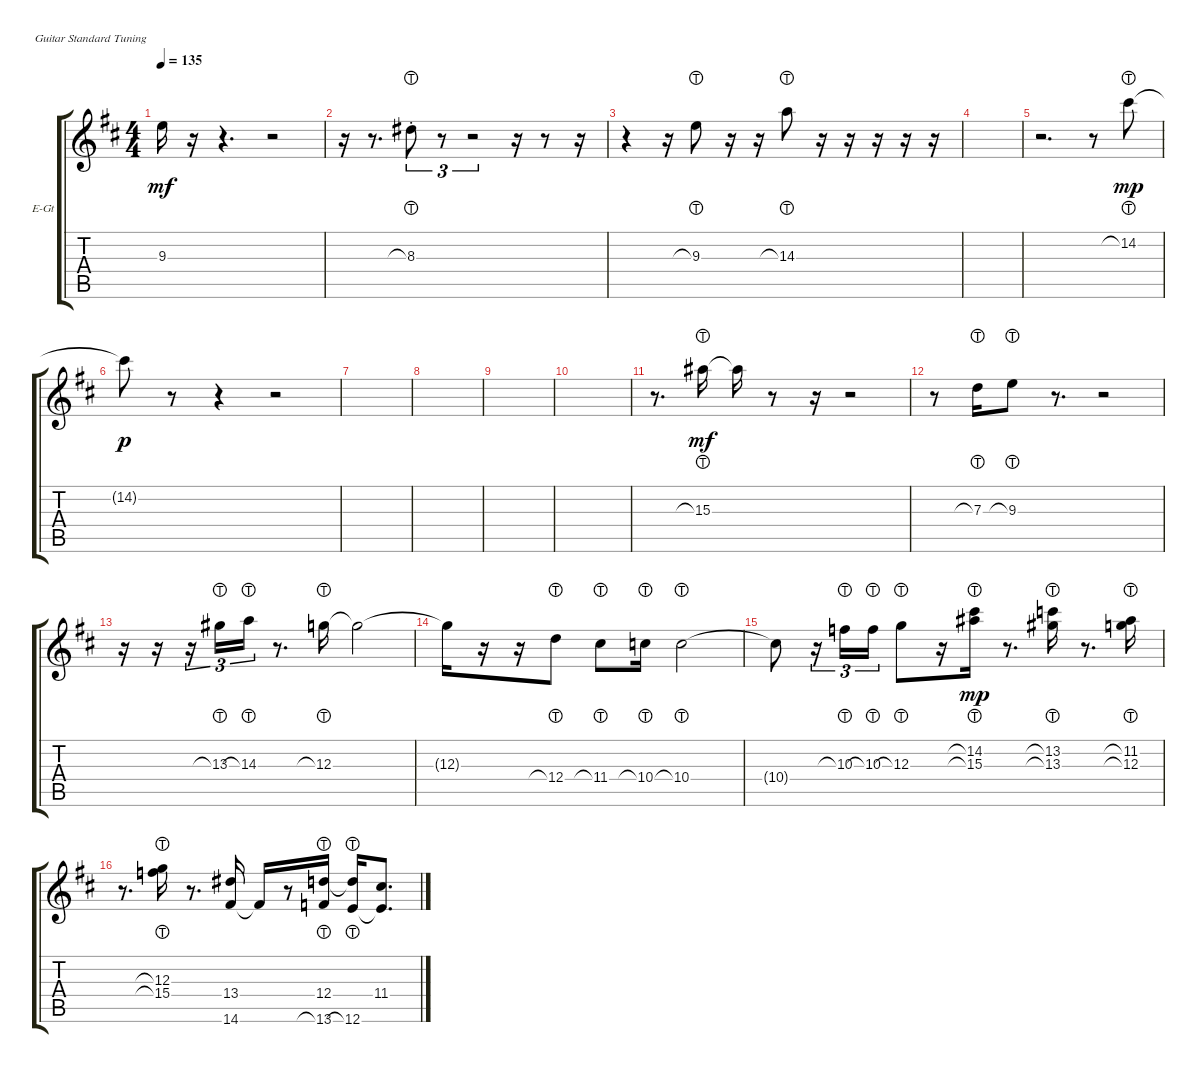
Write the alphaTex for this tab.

\bracketExtendMode groupsimilarinstruments
\firstSystemTrackNameOrientation horizontal
\otherSystemsTrackNameOrientation horizontal
\track ("Guitar2" "E-Gt") {instrument electricguitarclean}
\staff {score tabs}
\tuning (E4 B3 G3 D3 A2 E2)
\ts (4 4)
\tempo 135
\clef g2
\ks d
9.3{t}.16{dy mf} r.16 r.4{d} r.2 |
r.16 r.8{d} 8.3{lht st}.8{tu (3 2)} r.8{tu (3 2)} r.2{tu (3 2)} r.16 r.8 r.16 |
r.4 r.16 9.3{lht}.8 r.16 r.16 14.3{lht}.8 r.16 r.16 r.16 r.16 r.16 |
|
r.2{d} r.8 14.2{lht}.8{dy mp} |
14.2{t}.8{dy p} r.8 r.4 r.2 |
|
|
|
|
r.8{d} 15.3{lht}.16{dy mf} 15.3{t}.16 r.8 r.16 r.2 |
r.8 7.3{lht}.16 9.3{lht}.8 r.8{d} r.2 |
r.16 r.16 r.16{tu (3 2)} 13.3{lht}.16{tu (3 2)} 14.3{lht}.16{tu (3 2)} r.8{d} 12.3{lht}.16 12.3{t}.2 |
12.3{t}.16 r.16 r.16 12.4{lht}.8 11.4{lht}.8 10.4{lht}.16 10.4{lht}.2 |
10.4{t}.8 r.16{tu (3 2)} 10.3{lht}.16{tu (3 2)} 10.3{lht}.16{tu (3 2)} 12.3{lht}.8 r.16 (14.2{lht} 15.3{lht}).16{dy mp} r.8{d} (13.2{lht} 13.3{lht}).16 r.8{d} (11.2{lht} 12.3{lht}).16 |
r.8{d} (12.3{lht} 15.4{lht}).16 r.8{d} (13.4 14.6).16 14.6{t}.16 r.8 (12.4 13.6{lht}).16 (12.4{t} 12.6{lht}).16 (11.4 12.6{t}).8{d}
